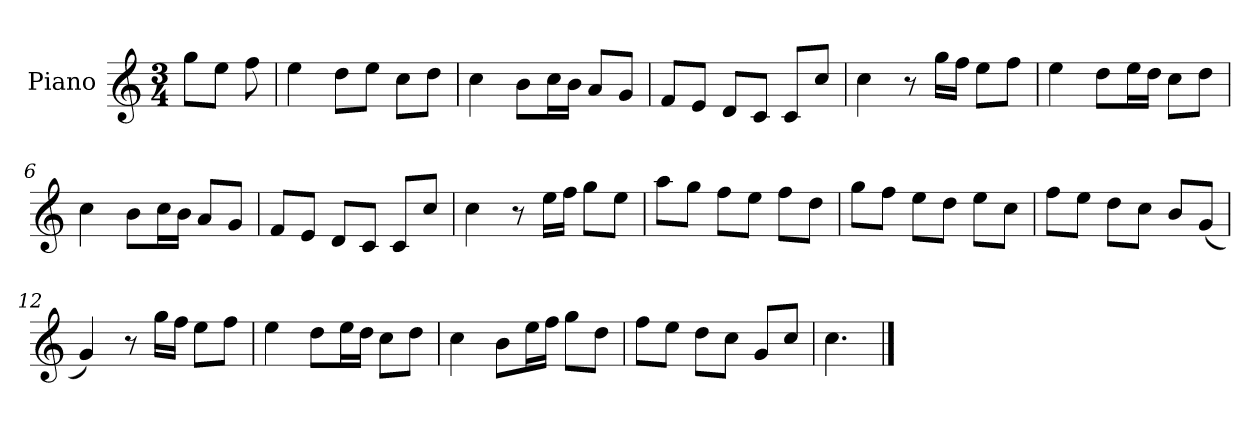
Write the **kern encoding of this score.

**kern
*part1
*staff1
*I"Piano
*I'Pno.
*clefG2
*k[]
*M3/4
=
8gg\L
8ee\J
8ff\
=1
4ee\
8dd\L
8ee\J
8cc\L
8dd\J
=2
4cc\
8b\L
16cc\L
16b\JJ
8a/L
8g/J
=3
8f/L
8e/J
8d/L
8c/J
8c/L
8cc/J
=4
4cc\
8r
16gg\LL
16ff\JJ
8ee\L
8ff\J
=5
4ee\
8dd\L
16ee\L
16dd\JJ
8cc\L
8dd\J
=6
4cc\
8b\L
16cc\L
16b\JJ
8a/L
8g/J
=7
8f/L
8e/J
8d/L
8c/J
8c/L
8cc/J
=8
4cc\
8r
16ee\LL
16ff\JJ
8gg\L
8ee\J
=9
8aa\L
8gg\J
8ff\L
8ee\J
8ff\L
8dd\J
=10
8gg\L
8ff\J
8ee\L
8dd\J
8ee\L
8cc\J
=11
8ff\L
8ee\J
8dd\L
8cc\J
8b/L
(<8g/J
=12
4g/)
8r
16gg\LL
16ff\JJ
8ee\L
8ff\J
=13
4ee\
8dd\L
16ee\L
16dd\JJ
8cc\L
8dd\J
=14
4cc\
8b\L
16ee\L
16ff\JJ
8gg\L
8dd\J
=15
8ff\L
8ee\J
8dd\L
8cc\J
8g/L
8cc/J
=16
4.cc\
==
*-
